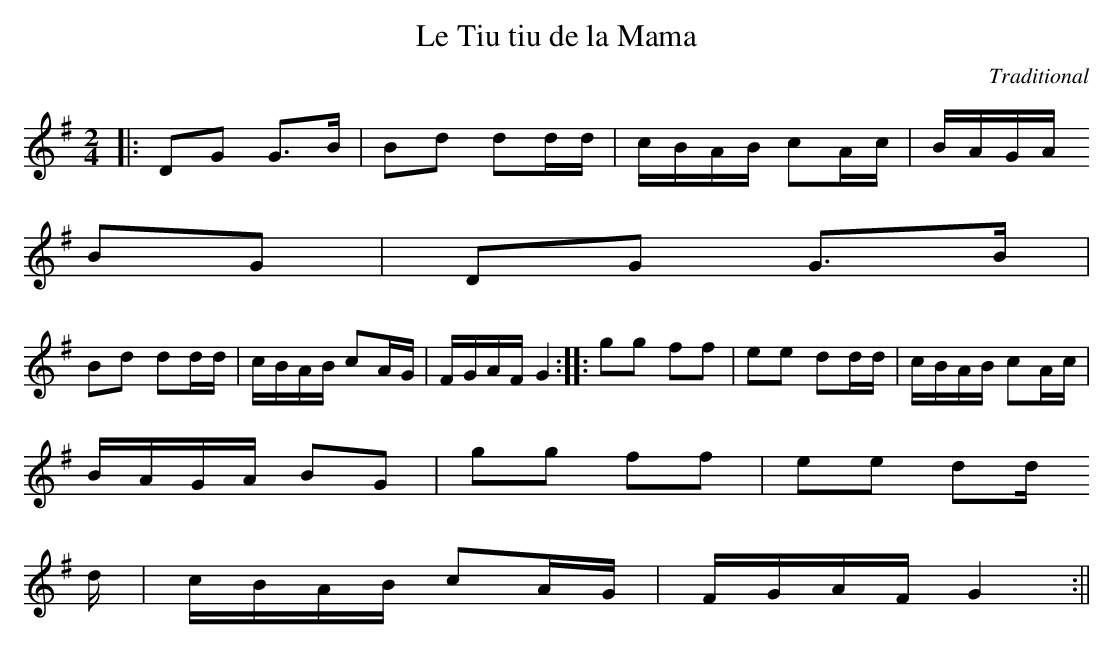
X:1
T:Le Tiu tiu de la Mama
M:2/4
L:1/8
C:Traditional
K:G
|:DG G>B|Bd dd/2d/2|c/2B/2A/2B/2 cA/2c/2|B/2A/2G/2A/
2 BG|DG G>B|
Bd dd/2d/2|c/2B/2A/2B/2 cA/2G/2| F/2G/2A/2F/2   G2 :||: gg  ff|ee dd/2d/2|c/2B/2A/2B/2 cA/2c/2|
B/2A/2G/2A/2 BG| gg ff|ee dd/2
d/2|c/2B/2A/2B/2 cA/2G/2|  F/2G/2A/2F/2 G2:||
